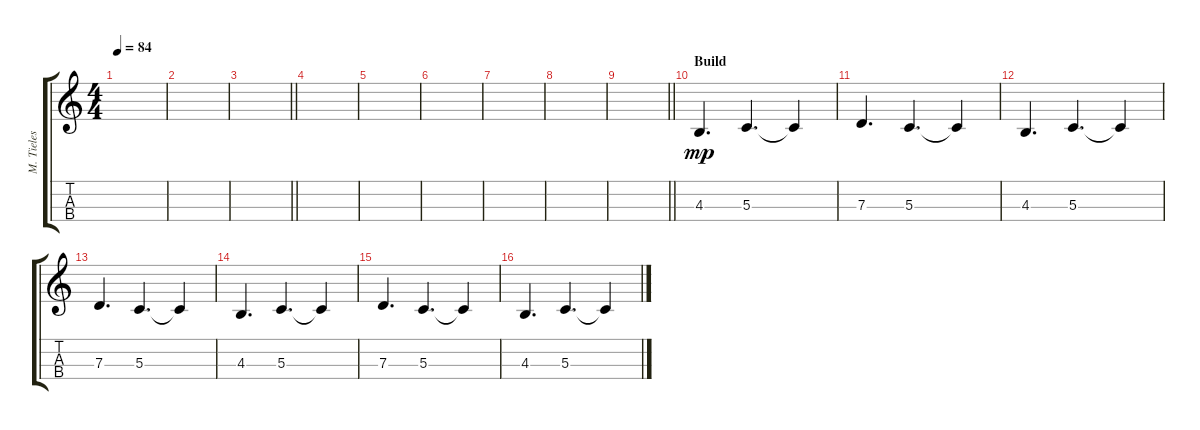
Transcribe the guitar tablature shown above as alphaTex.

\track ("M. Tieles - Viola" "M. Tieles ") {instrument viola}
\staff {score tabs}
\tuning (A4 D4 G3 C3) {hide}
\ts (4 4)
\tempo 84
\clef g2
\ks c
|
|
\barLineRight lightlight
|
|
|
|
|
|
\barLineRight lightlight
|
\section ("" "Build")
4.3.4{d dy mp} 5.3.4{d} 5.3{t}.4 |
7.3.4{d} 5.3.4{d} 5.3{t}.4 |
4.3.4{d} 5.3.4{d} 5.3{t}.4 |
7.3.4{d} 5.3.4{d} 5.3{t}.4 |
4.3.4{d} 5.3.4{d} 5.3{t}.4 |
7.3.4{d} 5.3.4{d} 5.3{t}.4 |
4.3.4{d} 5.3.4{d} 5.3{t}.4
